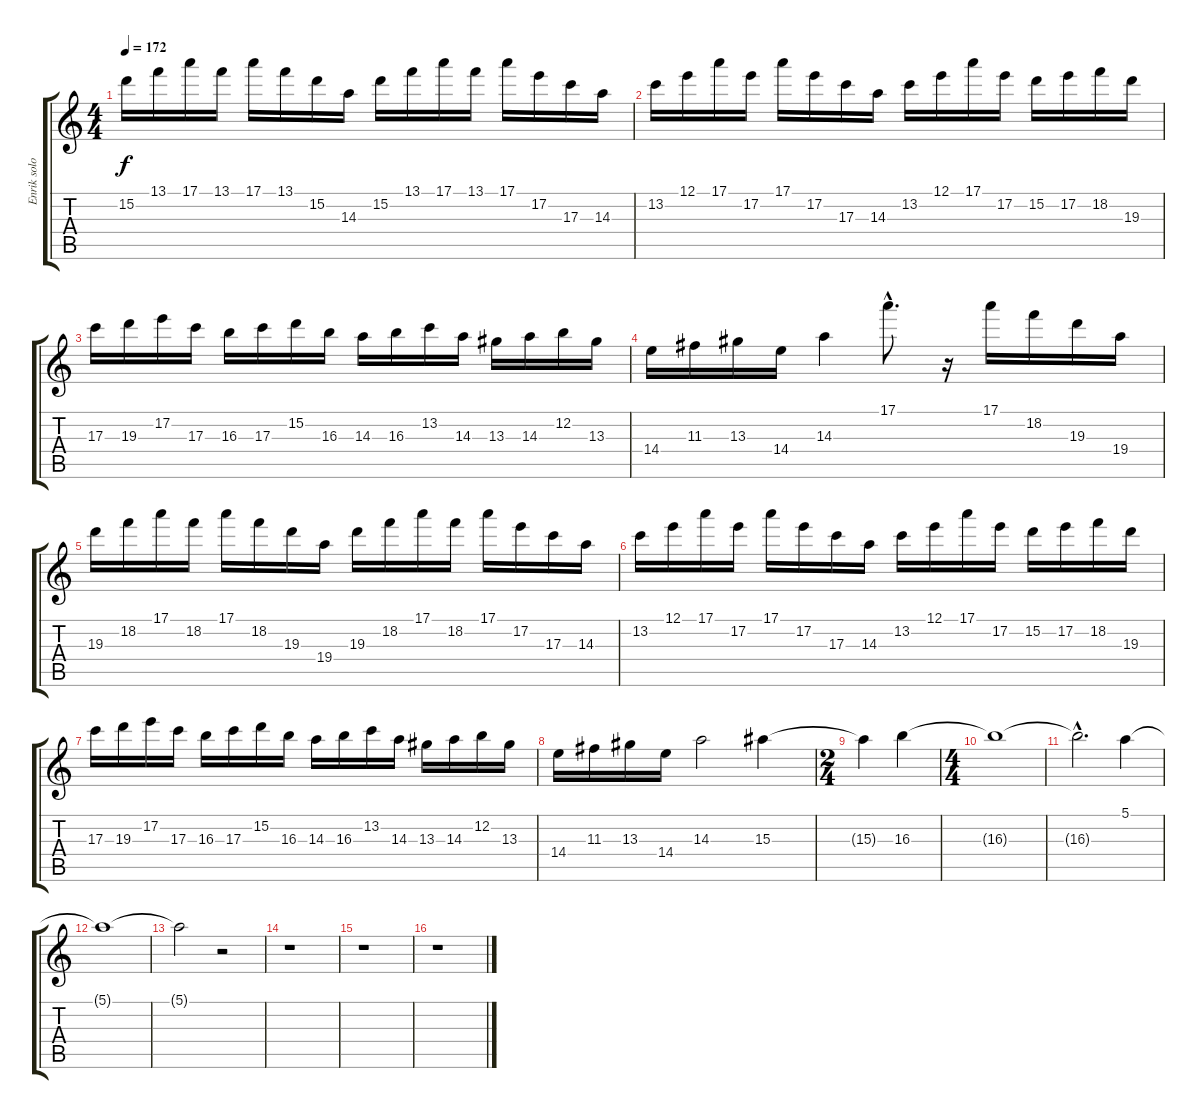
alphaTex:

\track ("Enrik solo" "Enrik solo") {instrument overdrivenguitar}
\staff {score tabs}
\tuning (E4 B3 G3 D3 A2 E2) {hide}
\ts (4 4)
\tempo 172
\clef g2
\ks c
15.2.16{dy f} 13.1.16 17.1.16 13.1.16 17.1.16 13.1.16 15.2.16 14.3.16 15.2.16 13.1.16 17.1.16 13.1.16 17.1.16 17.2.16 17.3.16 14.3.16 |
13.2.16 12.1.16 17.1.16 17.2.16 17.1.16 17.2.16 17.3.16 14.3.16 13.2.16 12.1.16 17.1.16 17.2.16 15.2.16 17.2.16 18.2.16 19.3.16 |
17.3.16 19.3.16 17.2.16 17.3.16 16.3.16 17.3.16 15.2.16 16.3.16 14.3.16 16.3.16 13.2.16 14.3.16 13.3.16 14.3.16 12.2.16 13.3.16 |
14.4.16 11.3.16 13.3.16 14.4.16 14.3.4 17.1{hac}.8{d} r.16 17.1.16 18.2.16 19.3.16 19.4.16 |
19.3.16 18.2.16 17.1.16 18.2.16 17.1.16 18.2.16 19.3.16 19.4.16 19.3.16 18.2.16 17.1.16 18.2.16 17.1.16 17.2.16 17.3.16 14.3.16 |
13.2.16 12.1.16 17.1.16 17.2.16 17.1.16 17.2.16 17.3.16 14.3.16 13.2.16 12.1.16 17.1.16 17.2.16 15.2.16 17.2.16 18.2.16 19.3.16 |
17.3.16 19.3.16 17.2.16 17.3.16 16.3.16 17.3.16 15.2.16 16.3.16 14.3.16 16.3.16 13.2.16 14.3.16 13.3.16 14.3.16 12.2.16 13.3.16 |
14.4.16 11.3.16 13.3.16 14.4.16 14.3.2 15.3.4 |
\ts (2 4)
15.3{t}.4 16.3.4 |
\ts (4 4)
16.3{t}.1 |
16.3{hac t}.2{d} 5.1.4 |
5.1{t}.1 |
5.1{t}.2 r.2 |
r.1 |
r.1 |
r.1
